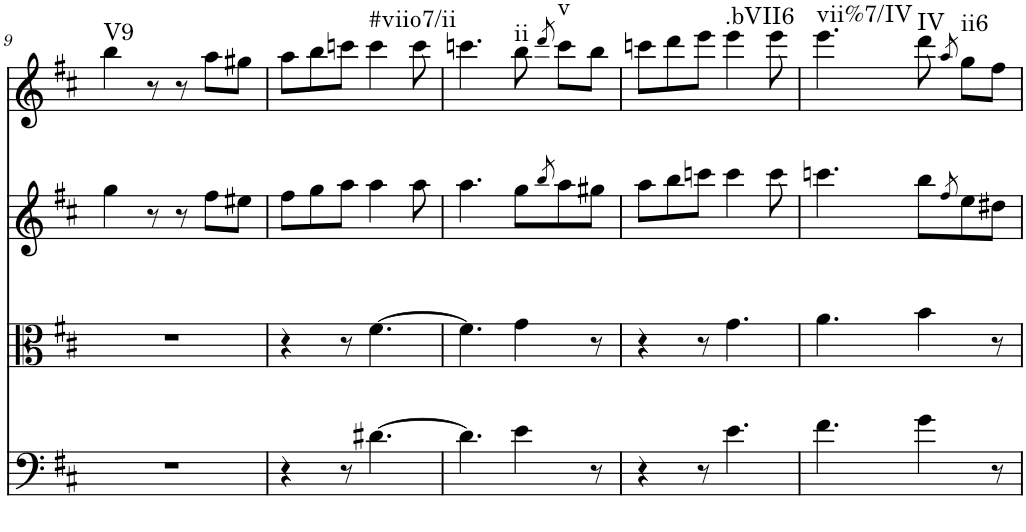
**kern	**kern	**kern	**kern	**harte
*part4	*part3	*part2	*part1	*part1
*staff4	*staff3	*staff2	*staff1	*
*I"Violoncello	*I"Viola	*I"Violin II	*I"Violin I	*
*I'Vc	*I'Vla	*I'Vln	*I'Vln	*
!!LO:PB:g=z
*clefF4	*clefC3	*clefG2	*clefG2	*
*k[f#c#]	*k[f#c#]	*k[f#c#]	*k[f#c#]	*
*M6/8	*M6/8	*M6/8	*M6/8	*
=9	=9	=9	=9	=9
!	!	!	!	!LO:H:kt=V9
2.r	2.r	4gg\	4bb\	N
.	.	8r	8r	.
.	.	8r	8r	.
.	.	8ff#\L	8aa\L	.
.	.	8ee#X\J	8gg#X\J	.
=10	=10	=10	=10	=10
4r	4r	8ff#\L	8aa\L	.
.	.	8gg\	8bb\	.
8r	8r	8aa\J	8cccn\J	.
!	!	!	!	!LO:H:kt=#viio7/ii
[4.d#X\	[4.f#\	4aa\	4ccc\	N
.	.	8aa\	8ccc\	.
=11	=11	=11	=11	=11
4.d#\]	4.f#\]	4.aa\	4.cccn\	.
!	!	!	!	!LO:H:kt=ii
4e\	4g\	8gg\L	8bb\	N
.	.	8qbb/	8qddd/	.
!	!	!	!	!LO:H:kt=v
.	.	8aa\	8ccc\L	N
8r	8r	8gg#X\J	8bb\J	.
=12	=12	=12	=12	=12
4r	4r	8aa\L	8cccn\L	.
.	.	8bb\	8ddd\	.
8r	8r	8cccn\J	8eee\J	.
!	!	!	!	!LO:H:kt=.bVII6
4.e\	4.g\	4ccc\	4eee\	N
.	.	8ccc\	8eee\	.
=13	=13	=13	=13	=13
!	!	!	!	!LO:H:kt=vii%7/IV
4.f#\	4.a\	4.cccn\	4.eee\	N
!	!	!	!	!LO:H:kt=IV
4g\	4b\	8bb\L	8ddd\	N
.	.	8qff#/	8qaa/	.
!	!	!	!	!LO:H:kt=ii6
.	.	8ee\	8gg\L	N
8r	8r	8dd#X\J	8ff#\J	.
=	=	=	=	=
*-	*-	*-	*-	*-
